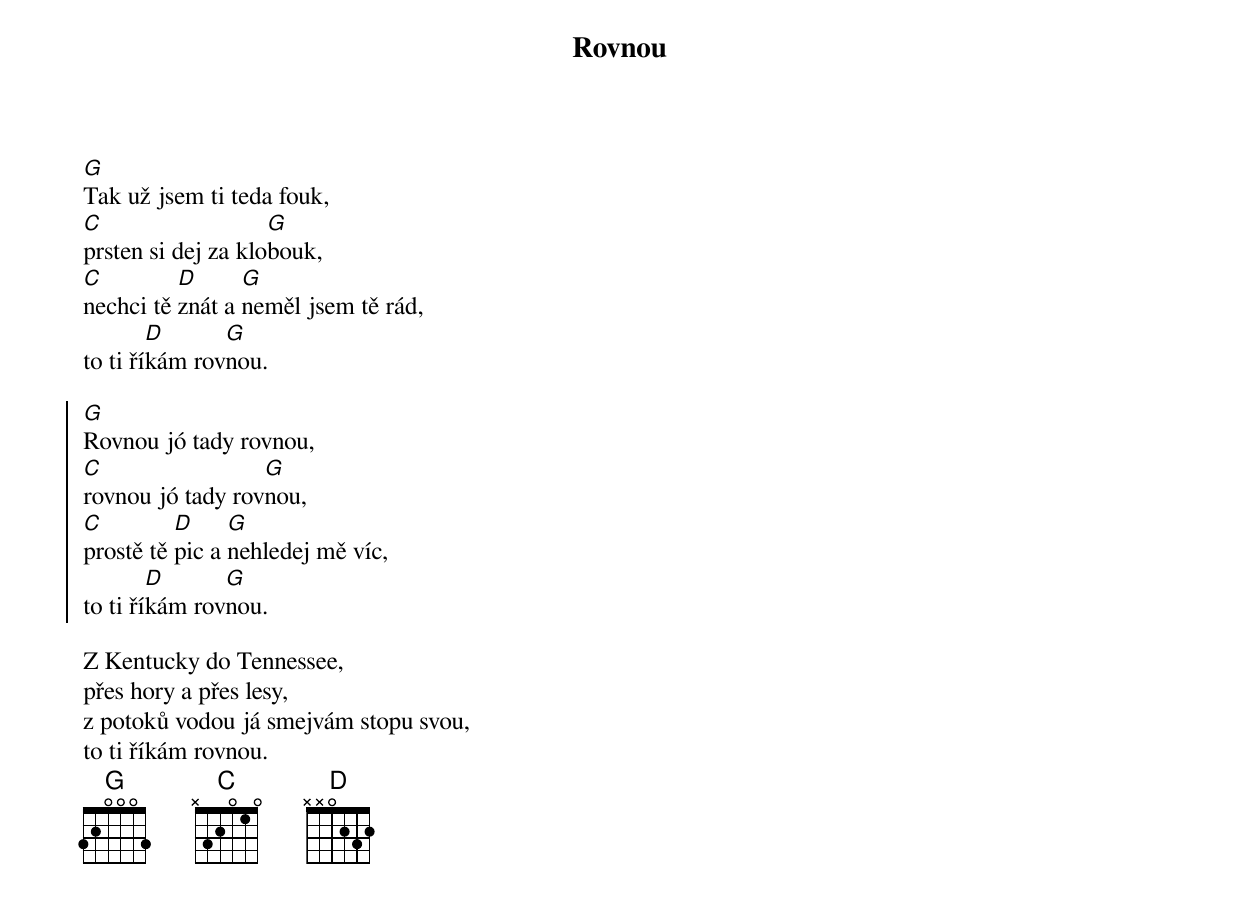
{title: Rovnou}

[G]Tak už jsem ti teda fouk,
[C]prsten si dej za klo[G]bouk,
[C]nechci tě [D]znát a [G]neměl jsem tě rád,
to ti ří[D]kám rov[G]nou.

{start_of_chorus}
[G]Rovnou jó tady rovnou,
[C]rovnou jó tady rov[G]nou,
[C]prostě tě [D]pic a [G]nehledej mě víc,
to ti ří[D]kám rov[G]nou.
{end_of_chorus}

Z Kentucky do Tennessee,
přes hory a přes lesy,
z potoků vodou já smejvám stopu svou,
to ti říkám rovnou.
